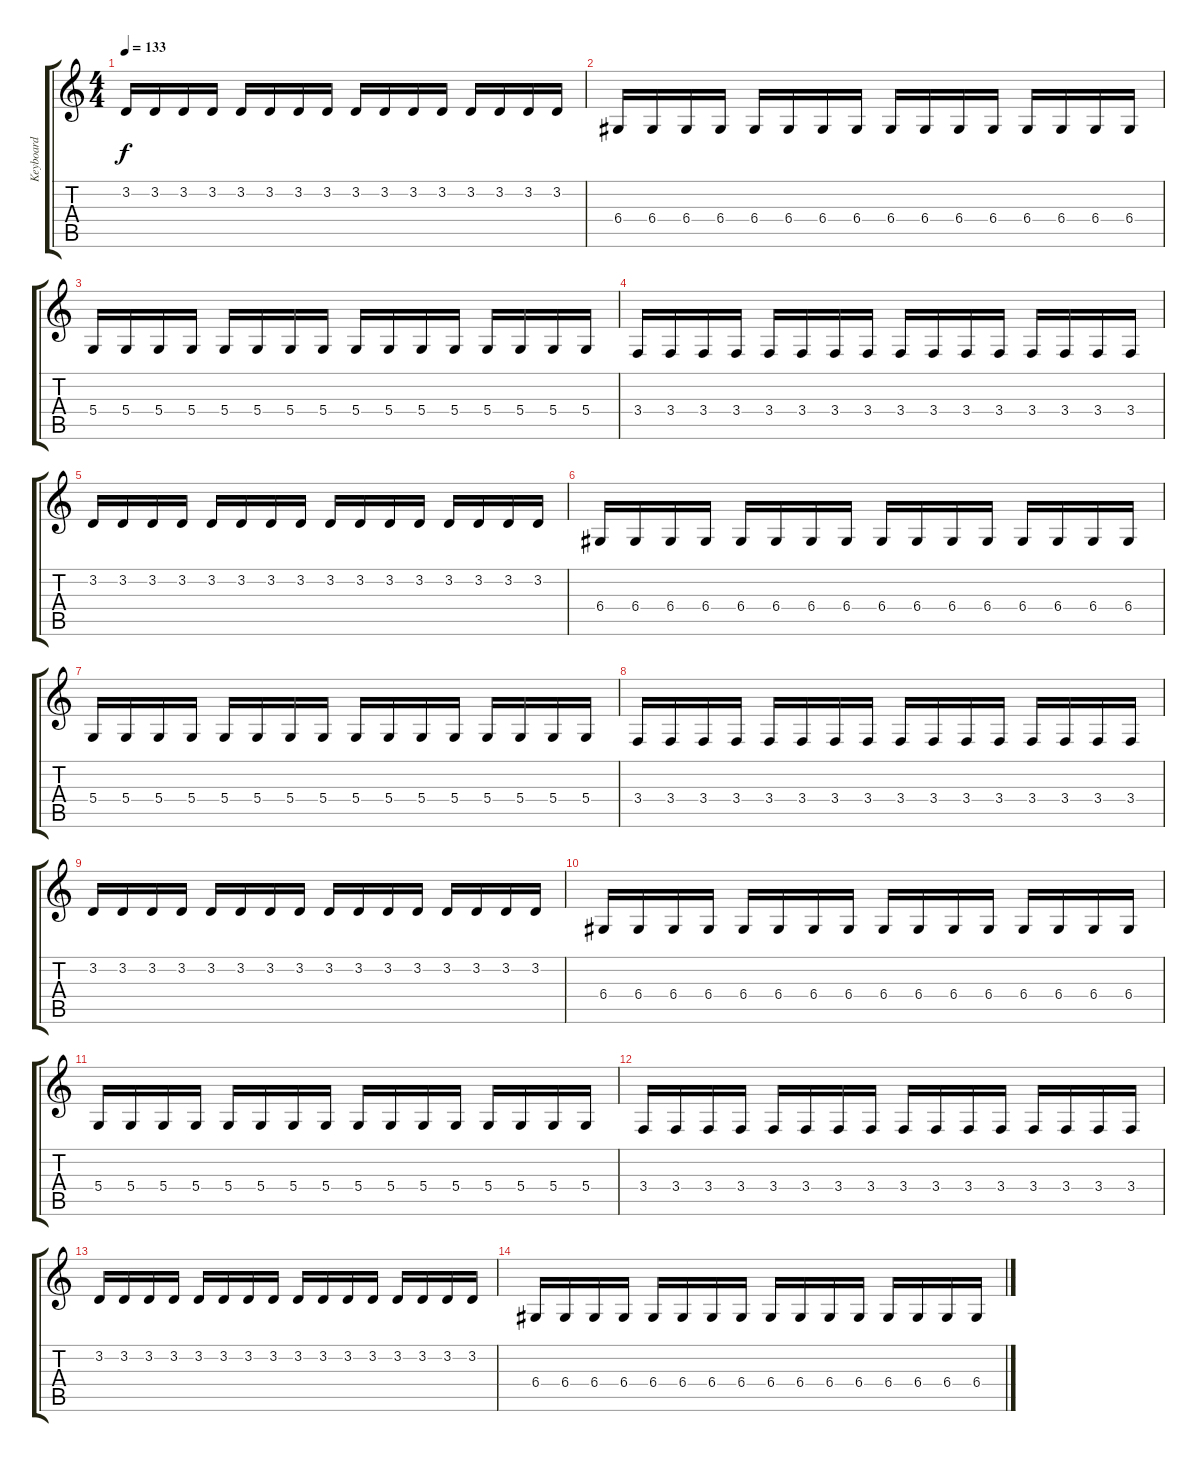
\track ("Keyboard" "Keyboard") {mute instrument pad3polysynth}
\staff {score tabs}
\tuning (E4 B3 G3 D3 A2 E2) {hide}
\ts (4 4)
\tempo 133
\clef g2
\ks c
3.2.16{dy f} 3.2.16 3.2.16 3.2.16 3.2.16 3.2.16 3.2.16 3.2.16 3.2.16 3.2.16 3.2.16 3.2.16 3.2.16 3.2.16 3.2.16 3.2.16 |
6.4.16 6.4.16 6.4.16 6.4.16 6.4.16 6.4.16 6.4.16 6.4.16 6.4.16 6.4.16 6.4.16 6.4.16 6.4.16 6.4.16 6.4.16 6.4.16 |
5.4.16 5.4.16 5.4.16 5.4.16 5.4.16 5.4.16 5.4.16 5.4.16 5.4.16 5.4.16 5.4.16 5.4.16 5.4.16 5.4.16 5.4.16 5.4.16 |
3.4.16 3.4.16 3.4.16 3.4.16 3.4.16 3.4.16 3.4.16 3.4.16 3.4.16 3.4.16 3.4.16 3.4.16 3.4.16 3.4.16 3.4.16 3.4.16 |
3.2.16 3.2.16 3.2.16 3.2.16 3.2.16 3.2.16 3.2.16 3.2.16 3.2.16 3.2.16 3.2.16 3.2.16 3.2.16 3.2.16 3.2.16 3.2.16 |
6.4.16 6.4.16 6.4.16 6.4.16 6.4.16 6.4.16 6.4.16 6.4.16 6.4.16 6.4.16 6.4.16 6.4.16 6.4.16 6.4.16 6.4.16 6.4.16 |
5.4.16 5.4.16 5.4.16 5.4.16 5.4.16 5.4.16 5.4.16 5.4.16 5.4.16 5.4.16 5.4.16 5.4.16 5.4.16 5.4.16 5.4.16 5.4.16 |
3.4.16 3.4.16 3.4.16 3.4.16 3.4.16 3.4.16 3.4.16 3.4.16 3.4.16 3.4.16 3.4.16 3.4.16 3.4.16 3.4.16 3.4.16 3.4.16 |
3.2.16 3.2.16 3.2.16 3.2.16 3.2.16 3.2.16 3.2.16 3.2.16 3.2.16 3.2.16 3.2.16 3.2.16 3.2.16 3.2.16 3.2.16 3.2.16 |
6.4.16 6.4.16 6.4.16 6.4.16 6.4.16 6.4.16 6.4.16 6.4.16 6.4.16 6.4.16 6.4.16 6.4.16 6.4.16 6.4.16 6.4.16 6.4.16 |
5.4.16 5.4.16 5.4.16 5.4.16 5.4.16 5.4.16 5.4.16 5.4.16 5.4.16 5.4.16 5.4.16 5.4.16 5.4.16 5.4.16 5.4.16 5.4.16 |
3.4.16 3.4.16 3.4.16 3.4.16 3.4.16 3.4.16 3.4.16 3.4.16 3.4.16 3.4.16 3.4.16 3.4.16 3.4.16 3.4.16 3.4.16 3.4.16 |
3.2.16 3.2.16 3.2.16 3.2.16 3.2.16 3.2.16 3.2.16 3.2.16 3.2.16 3.2.16 3.2.16 3.2.16 3.2.16 3.2.16 3.2.16 3.2.16 |
6.4.16 6.4.16 6.4.16 6.4.16 6.4.16 6.4.16 6.4.16 6.4.16 6.4.16 6.4.16 6.4.16 6.4.16 6.4.16 6.4.16 6.4.16 6.4.16
